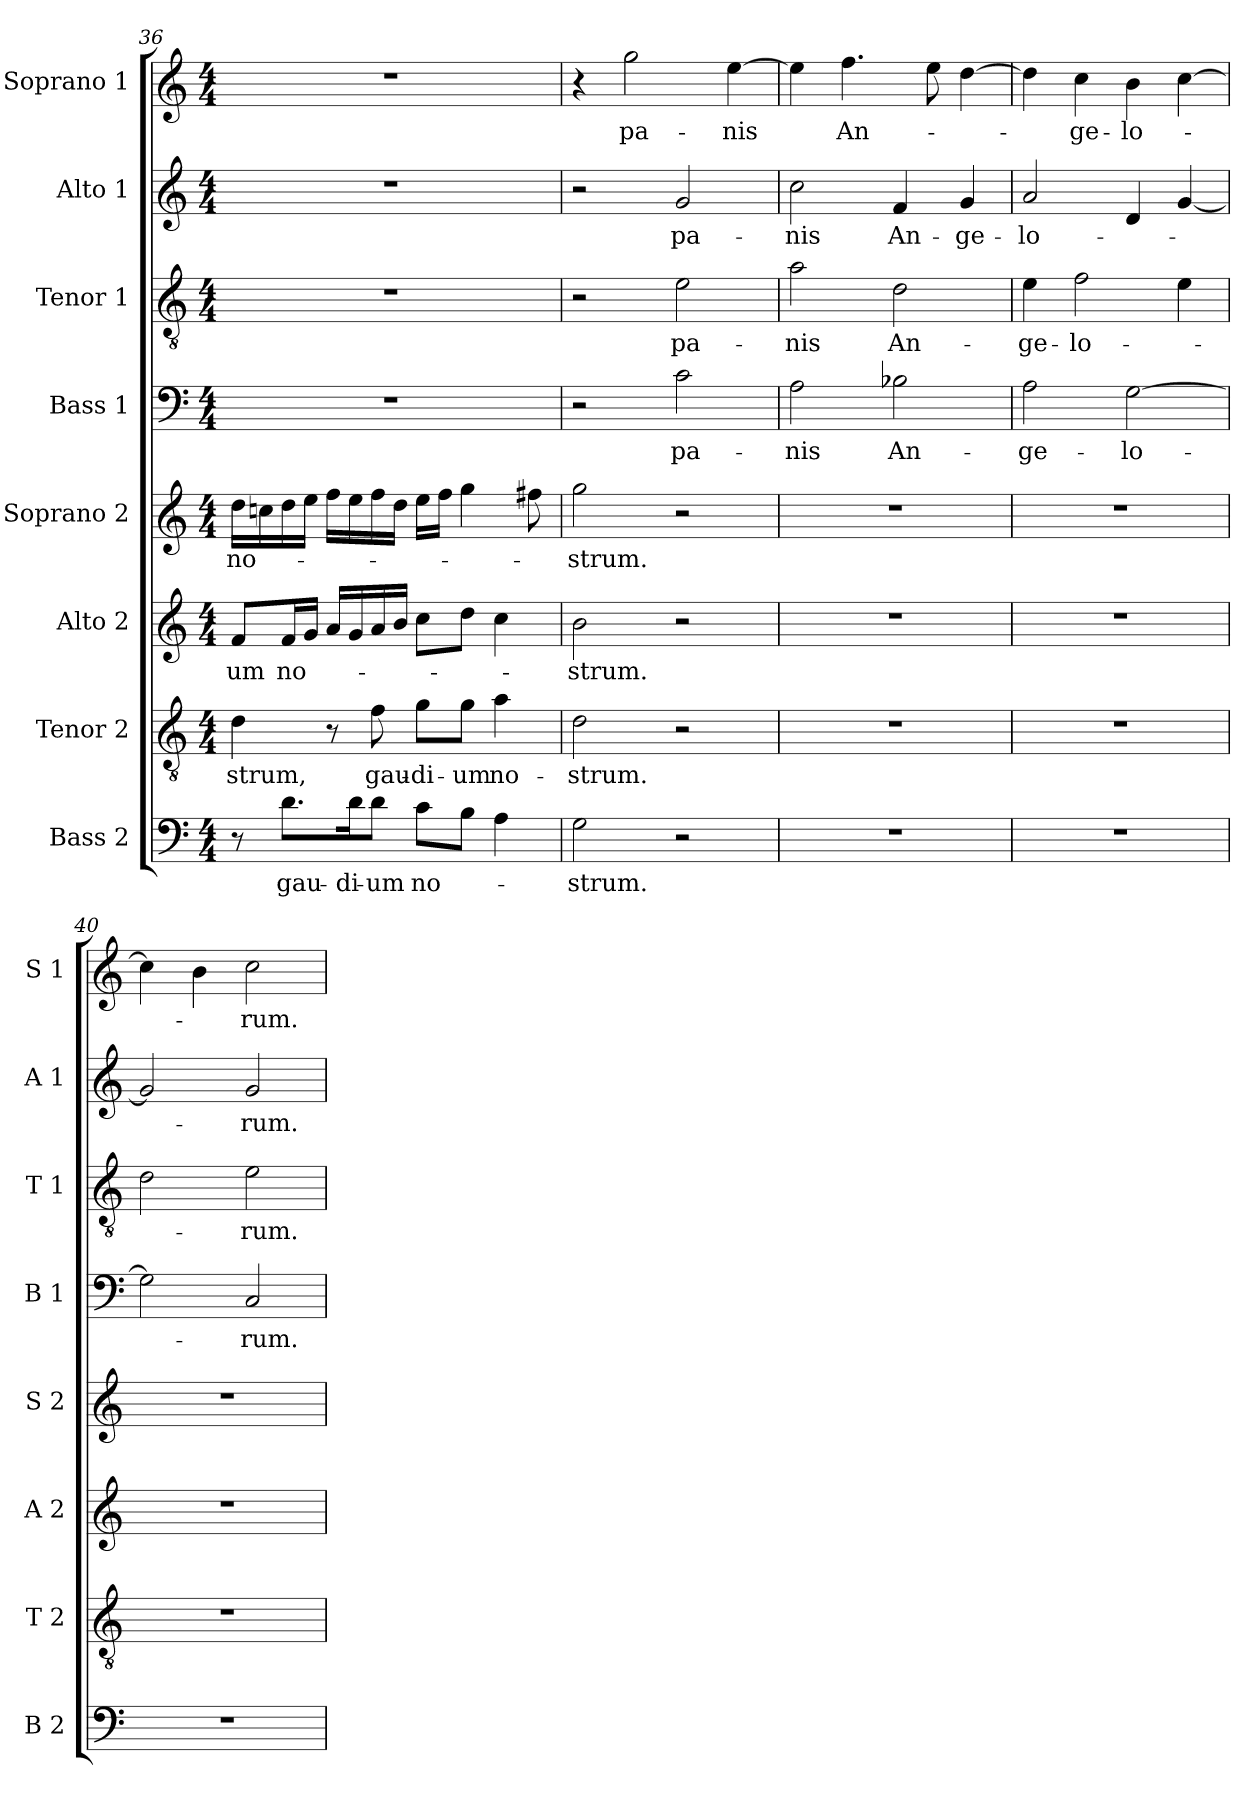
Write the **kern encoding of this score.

**kern	**text	**kern	**text	**kern	**text	**kern	**text	**kern	**text	**kern	**text	**kern	**text	**kern	**text
*part8	*part8	*part7	*part7	*part6	*part6	*part5	*part5	*part4	*part4	*part3	*part3	*part2	*part2	*part1	*part1
*staff8	*staff8	*staff7	*staff7	*staff6	*staff6	*staff5	*staff5	*staff4	*staff4	*staff3	*staff3	*staff2	*staff2	*staff1	*staff1
*I"Bass 2	*	*I"Tenor 2	*	*I"Alto 2	*	*I"Soprano 2	*	*I"Bass 1	*	*I"Tenor 1	*	*I"Alto 1	*	*I"Soprano 1	*
*I'B 2	*	*I'T 2	*	*I'A 2	*	*I'S 2	*	*I'B 1	*	*I'T 1	*	*I'A 1	*	*I'S 1	*
!!LO:LB:g=z
*clefF4	*	*clefGv2	*	*clefG2	*	*clefG2	*	*clefF4	*	*clefGv2	*	*clefG2	*	*clefG2	*
*k[]	*	*k[]	*	*k[]	*	*k[]	*	*k[]	*	*k[]	*	*k[]	*	*k[]	*
*a:	*	*a:	*	*a:	*	*a:	*	*a:	*	*a:	*	*a:	*	*a:	*
*M4/4	*	*M4/4	*	*M4/4	*	*M4/4	*	*M4/4	*	*M4/4	*	*M4/4	*	*M4/4	*
=36	=36	=36	=36	=36	=36	=36	=36	=36	=36	=36	=36	=36	=36	=36	=36
!	!	!	!LO:LY:b	!	!LO:LY:b	!	!LO:LY:b	!	!	!	!	!	!	!	!
8r	.	4d\	-strum,	8f/L	-um	16dd\LL	no-	1r	.	1r	.	1r	.	1r	.
.	.	.	.	.	.	16ccni\	.	.	.	.	.	.	.	.	.
!	!LO:LY:b	!	!	!	!LO:LY:b	!	!	!	!	!	!	!	!	!	!
8.d\L	gau-	.	.	16f/L	no-	16dd\	.	.	.	.	.	.	.	.	.
.	.	.	.	16g/JJ	.	16ee\JJ	.	.	.	.	.	.	.	.	.
.	.	8r	.	16a/LL	.	16ff\LL	.	.	.	.	.	.	.	.	.
!	!LO:LY:b	!	!	!	!	!	!	!	!	!	!	!	!	!	!
16d\k	-di-	.	.	16g/	.	16ee\	.	.	.	.	.	.	.	.	.
!	!LO:LY:b	!	!LO:LY:b	!	!	!	!	!	!	!	!	!	!	!	!
8d\J	-um	8f\	gau-	16a/	.	16ff\	.	.	.	.	.	.	.	.	.
.	.	.	.	16b/JJ	.	16dd\JJ	.	.	.	.	.	.	.	.	.
!	!LO:LY:b	!	!LO:LY:b	!	!	!	!	!	!	!	!	!	!	!	!
8c\L	no-	8g\L	-di-	8cc\L	.	16ee\LL	.	.	.	.	.	.	.	.	.
.	.	.	.	.	.	16ff\JJ	.	.	.	.	.	.	.	.	.
!	!	!	!LO:LY:b	!	!	!	!	!	!	!	!	!	!	!	!
8B\J	.	8g\J	-um	8dd\J	.	4gg\	.	.	.	.	.	.	.	.	.
!	!	!	!LO:LY:b	!	!	!	!	!	!	!	!	!	!	!	!
4A\	.	4a\	no-	4cc\	.	.	.	.	.	.	.	.	.	.	.
.	.	.	.	.	.	8ff#X\	.	.	.	.	.	.	.	.	.
=37	=37	=37	=37	=37	=37	=37	=37	=37	=37	=37	=37	=37	=37	=37	=37
!	!LO:LY:b	!	!LO:LY:b	!	!LO:LY:b	!	!LO:LY:b	!	!	!	!	!	!	!	!
2G\	-strum.	2d\	-strum.	2b\	-strum.	2gg\	-strum.	2r	.	2r	.	2r	.	4r	.
!	!	!	!	!	!	!	!	!	!	!	!	!	!	!	!LO:LY:b
.	.	.	.	.	.	.	.	.	.	.	.	.	.	2gg\	pa-
!	!	!	!	!	!	!	!	!	!LO:LY:b	!	!LO:LY:b	!	!LO:LY:b	!	!
2r	.	2r	.	2r	.	2r	.	2c\	pa-	2e\	pa-	2g/	pa-	.	.
!	!	!	!	!	!	!	!	!	!	!	!	!	!	!	!LO:LY:b
.	.	.	.	.	.	.	.	.	.	.	.	.	.	[4ee\	-nis
=38	=38	=38	=38	=38	=38	=38	=38	=38	=38	=38	=38	=38	=38	=38	=38
!	!	!	!	!	!	!	!	!	!LO:LY:b	!	!LO:LY:b	!	!LO:LY:b	!	!
1r	.	1r	.	1r	.	1r	.	2A\	-nis	2a\	-nis	2cc\	-nis	4ee\]	.
!	!	!	!	!	!	!	!	!	!	!	!	!	!	!	!LO:LY:b
.	.	.	.	.	.	.	.	.	.	.	.	.	.	4.ff\	An-
!	!	!	!	!	!	!	!	!	!LO:LY:b	!	!LO:LY:b	!	!LO:LY:b	!	!
.	.	.	.	.	.	.	.	2B-X\	An-	2d\	An-	4f/	An-	.	.
.	.	.	.	.	.	.	.	.	.	.	.	.	.	8ee\	.
!	!	!	!	!	!	!	!	!	!	!	!	!	!LO:LY:b	!	!
.	.	.	.	.	.	.	.	.	.	.	.	4g/	-ge-	[4dd\	.
=39	=39	=39	=39	=39	=39	=39	=39	=39	=39	=39	=39	=39	=39	=39	=39
!	!	!	!	!	!	!	!	!	!LO:LY:b	!	!LO:LY:b	!	!LO:LY:b	!	!
1r	.	1r	.	1r	.	1r	.	2A\	-ge-	4e\	-ge-	2a/	-lo-	4dd\]	.
!	!	!	!	!	!	!	!	!	!	!	!LO:LY:b	!	!	!	!LO:LY:b
.	.	.	.	.	.	.	.	.	.	2f\	-lo-	.	.	4cc\	-ge-
!	!	!	!	!	!	!	!	!	!LO:LY:b	!	!	!	!	!	!LO:LY:b
.	.	.	.	.	.	.	.	[2G\	-lo-	.	.	4d/	.	4b\	-lo-
.	.	.	.	.	.	.	.	.	.	4e\	.	[4g/	.	[4cc\	.
=40	=40	=40	=40	=40	=40	=40	=40	=40	=40	=40	=40	=40	=40	=40	=40
1r	.	1r	.	1r	.	1r	.	2G\]	.	2d\	.	2g/]	.	4cc\]	.
.	.	.	.	.	.	.	.	.	.	.	.	.	.	4b\	.
!	!	!	!	!	!	!	!	!	!LO:LY:b	!	!LO:LY:b	!	!LO:LY:b	!	!LO:LY:b
.	.	.	.	.	.	.	.	2C/	-rum.	2e\	-rum.	2g/	-rum.	2cc\	-rum.
=	=	=	=	=	=	=	=	=	=	=	=	=	=	=	=
*-	*-	*-	*-	*-	*-	*-	*-	*-	*-	*-	*-	*-	*-	*-	*-
